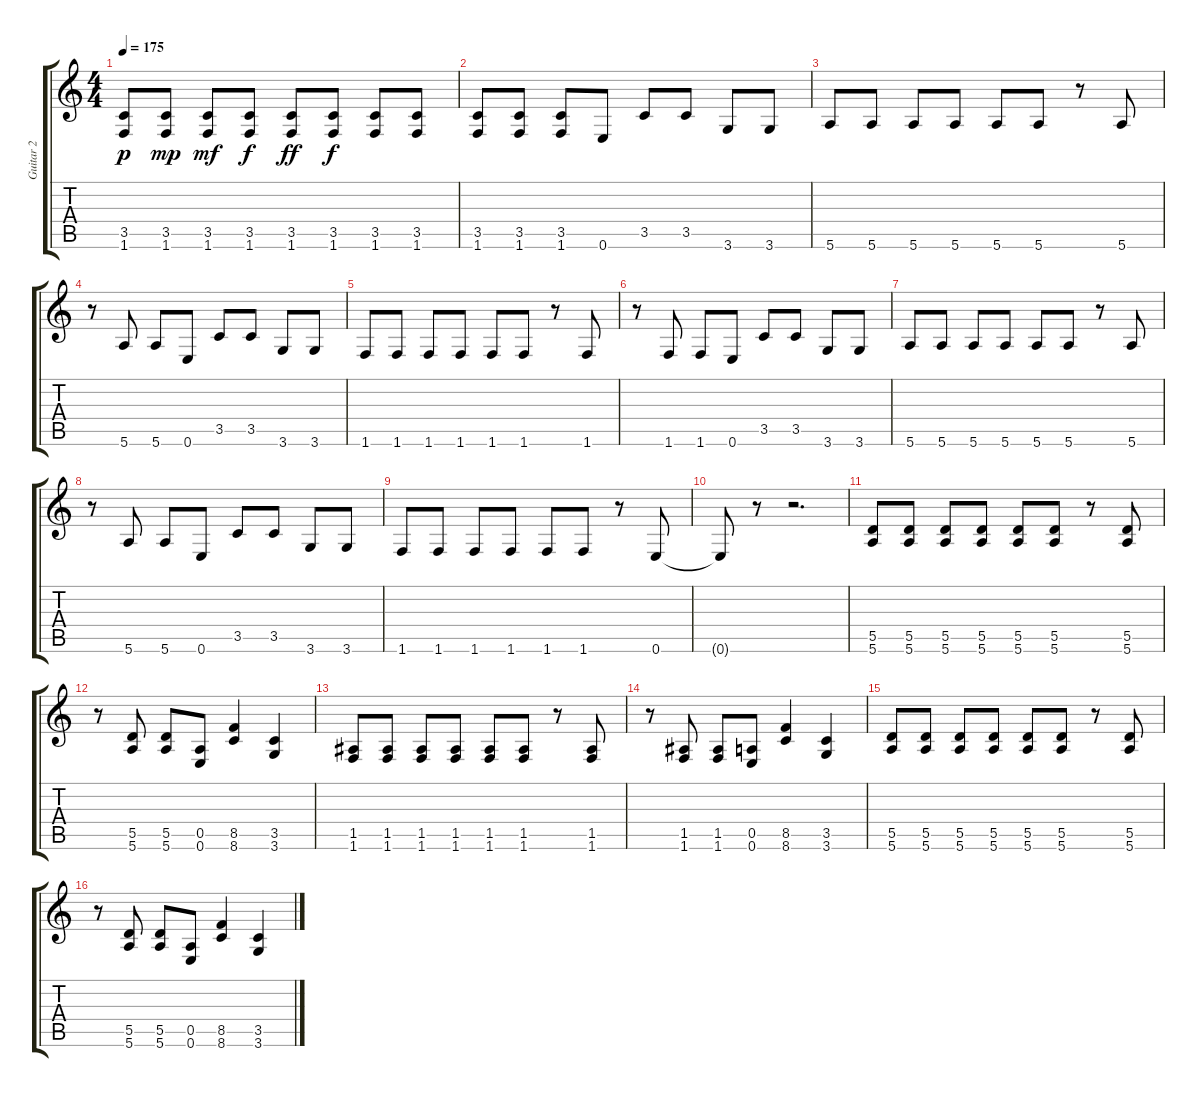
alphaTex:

\track ("Guitar 2" "Guitar 2") {instrument distortionguitar}
\staff {score tabs}
\tuning (E4 B3 G3 D3 A2 E2) {hide}
\ts (4 4)
\tempo 175
\clef g2
\ks c
(3.5 1.6).8{dy p} (3.5 1.6).8{dy mp} (3.5 1.6).8{dy mf} (3.5 1.6).8{dy f} (3.5 1.6).8{dy ff} (3.5 1.6).8{dy f} (3.5 1.6).8 (3.5 1.6).8 |
(3.5 1.6).8 (3.5 1.6).8 (3.5 1.6).8 0.6.8 3.5.8 3.5.8 3.6.8 3.6.8 |
5.6.8 5.6.8 5.6.8 5.6.8 5.6.8 5.6.8 r.8 5.6.8 |
r.8 5.6.8 5.6.8 0.6.8 3.5.8 3.5.8 3.6.8 3.6.8 |
1.6.8 1.6.8 1.6.8 1.6.8 1.6.8 1.6.8 r.8 1.6.8 |
r.8 1.6.8 1.6.8 0.6.8 3.5.8 3.5.8 3.6.8 3.6.8 |
5.6.8 5.6.8 5.6.8 5.6.8 5.6.8 5.6.8 r.8 5.6.8 |
r.8 5.6.8 5.6.8 0.6.8 3.5.8 3.5.8 3.6.8 3.6.8 |
1.6.8 1.6.8 1.6.8 1.6.8 1.6.8 1.6.8 r.8 0.6.8 |
0.6{t}.8 r.8 r.2{d} |
(5.5 5.6).8 (5.5 5.6).8 (5.5 5.6).8 (5.5 5.6).8 (5.5 5.6).8 (5.5 5.6).8 r.8 (5.5 5.6).8 |
r.8 (5.5 5.6).8 (5.5 5.6).8 (0.5 0.6).8 (8.5 8.6).4 (3.5 3.6).4 |
(1.5 1.6).8 (1.5 1.6).8 (1.5 1.6).8 (1.5 1.6).8 (1.5 1.6).8 (1.5 1.6).8 r.8 (1.5 1.6).8 |
r.8 (1.5 1.6).8 (1.5 1.6).8 (0.5 0.6).8 (8.5 8.6).4 (3.5 3.6).4 |
(5.5 5.6).8 (5.5 5.6).8 (5.5 5.6).8 (5.5 5.6).8 (5.5 5.6).8 (5.5 5.6).8 r.8 (5.5 5.6).8 |
r.8 (5.5 5.6).8 (5.5 5.6).8 (0.5 0.6).8 (8.5 8.6).4 (3.5 3.6).4
